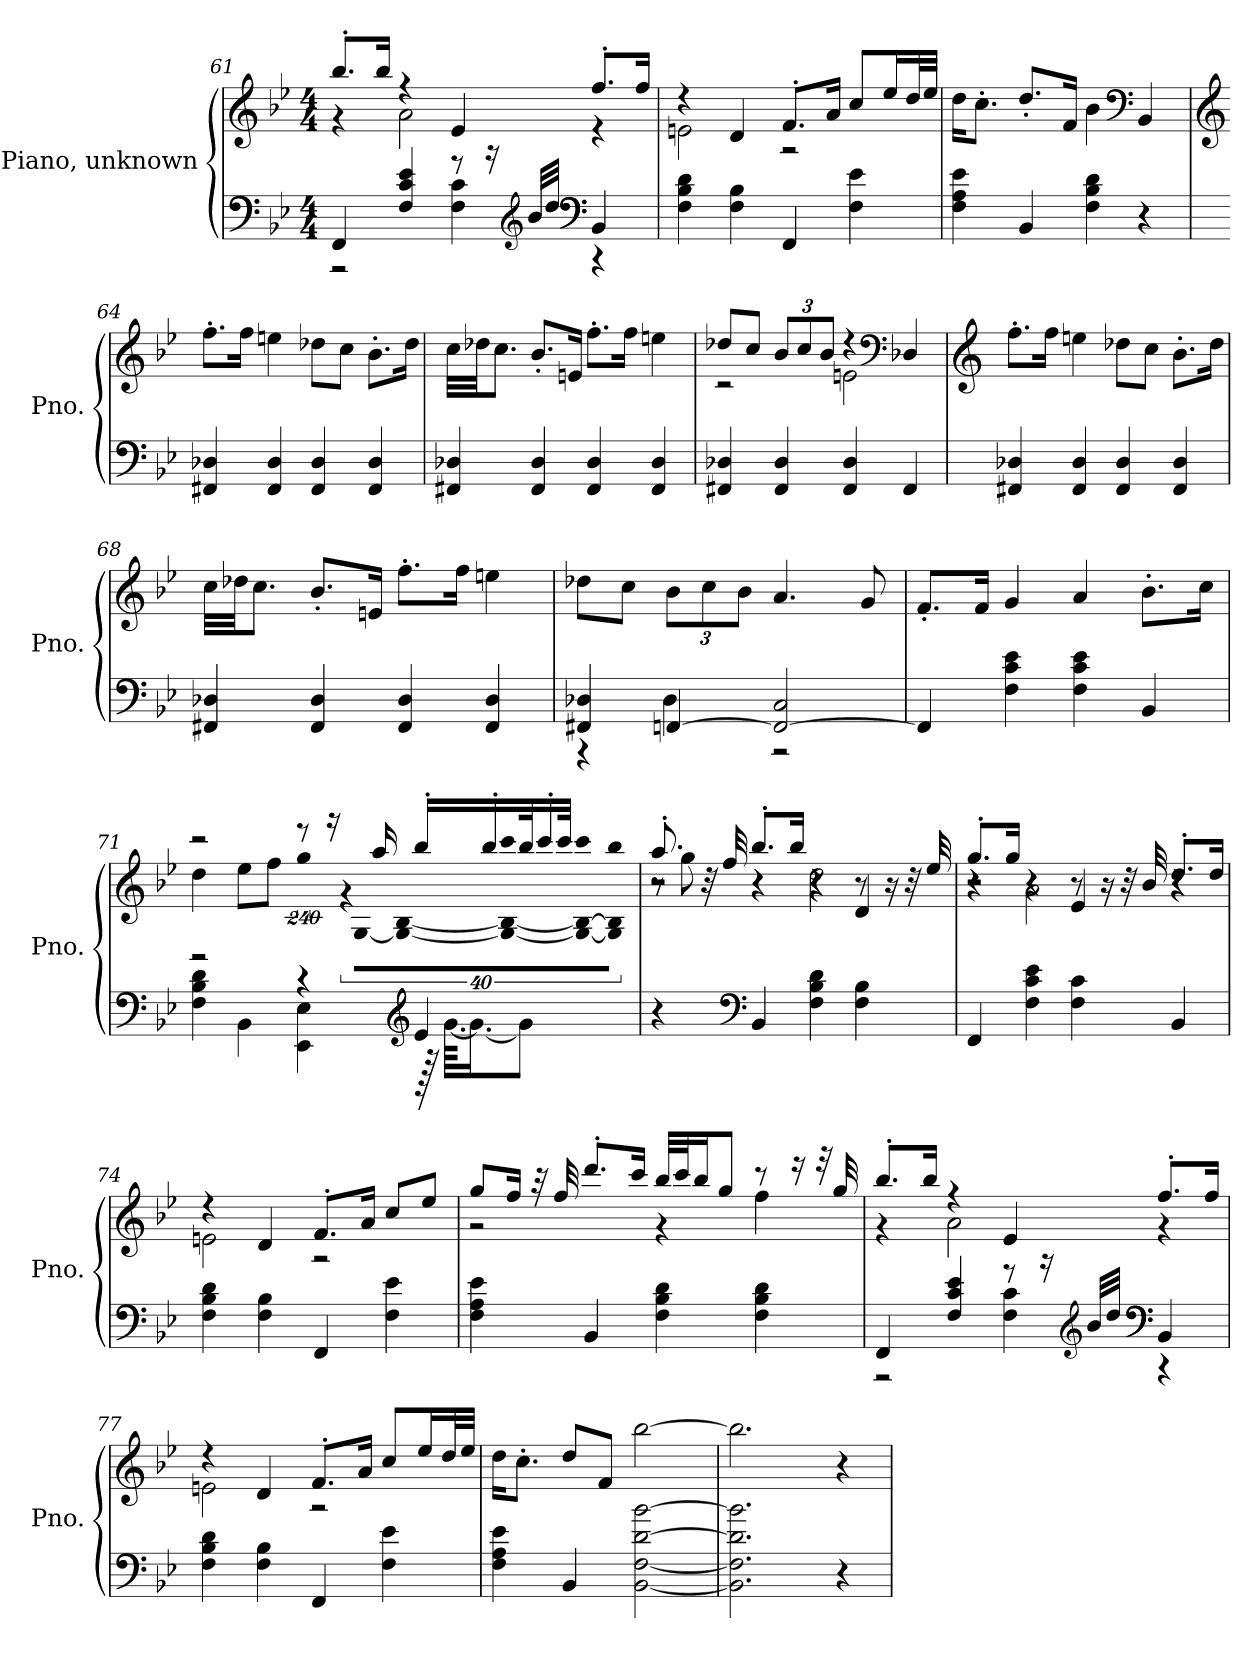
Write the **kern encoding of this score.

**kern	**kern
*part1	*part1
*staff2	*staff1
*I"Piano, unknown	*
*I'Pno.	*
!!LO:LB:g=z
*clefF4	*clefG2
*k[b-e-]	*k[b-e-]
*M4/4	*M4/4
=61	=61
*^	*^
4FF/	2r	8.bb-'/L	4r
.	.	16bb-/Jk	.
4F/ 4c/ 4e-/	.	4r	2a\
8r	4F\ 4c\	4e-/	.
16r	.	.	.
*clefG2	*	*	*
32b-/LLL	.	.	.
32dd/JJJ	.	.	.
*clefF4	*	*	*
4BB-/	4r	8.ff'/L	4r
.	.	16ff/Jk	.
*v	*v	*	*
=62	=62	=62
4F\ 4B-\ 4d\	4r	2en\
4F\ 4B-\	4d/	.
4FF/	8.f'/L	2r
.	16a/Jk	.
4F\ 4e-\	8cc/L	.
.	16ee-/L	.
.	32dd/L	.
.	32ee-/JJJ	.
*	*v	*v
=63	=63
4F\ 4A\ 4e-\	16dd\KL
.	8.cc'\J
4BB-/	8.dd'/L
.	16f/Jk
4F\ 4B-\ 4d\	4b-\
*	*clefF4
4r	4BB-/
=64	=64
*	*clefG2
4FF#X/ 4D-X/	8.ff'\L
.	16ff\Jk
4FF#/ 4D-/	4een\
4FF#/ 4D-/	8dd-X\L
.	8cc\J
4FF#/ 4D-/	8.b-'\L
.	16dd-\Jk
!!LO:LB:g=z
=65	=65
4FF#X/ 4D-X/	32cc\LLL
.	32dd-X\JJ
.	8.cc\J
4FF#/ 4D-/	8.b-'/L
.	16en/Jk
4FF#/ 4D-/	8.ff'\L
.	16ff\Jk
4FF#/ 4D-/	4een\
=66	=66
*	*^
4FF#X/ 4D-X/	8dd-X/L	2r
.	8cc/J	.
*	*Xbrackettup	*
4FF#/ 4D-/	12b-/L	.
.	12cc/	.
.	12b-/J	.
4FF#/ 4D-/	4r	2en\
*	*clefF4	*
4FF#/	4D-X/	.
*	*v	*v
=67	=67
*	*clefG2
4FF#X/ 4D-X/	8.ff'\L
.	16ff\Jk
4FF#/ 4D-/	4een\
4FF#/ 4D-/	8dd-X\L
.	8cc\J
4FF#/ 4D-/	8.b-'\L
.	16dd-\Jk
!!LO:LB:g=z
=68	=68
4FF#X/ 4D-X/	32cc\LLL
.	32dd-X\JJ
.	8.cc\J
4FF#/ 4D-/	8.b-'/L
.	16en/Jk
4FF#/ 4D-/	8.ff'\L
.	16ff\Jk
4FF#/ 4D-/	4een\
=69	=69
*^	*
4FF#X/ 4D-X/	4r	8dd-X\L
.	.	8cc\J
[4FFn/	4D-\	12b-\L
.	.	12cc\
.	.	12b-\J
2FF/_ 2C/	2r	4.a/
.	.	8g/
*v	*v	*
=70	=70
4FF/]	8.f'/L
.	16f/Jk
4F\ 4c\ 4e-\	4g/
4F\ 4c\ 4e-\	4a/
4BB-/	8.b-'\L
.	16cc\Jk
!!LO:LB:g=z
=71	=71
*^	*^
2r	4F\ 4B-\ 4d\	2r	4dd\
.	4BB-\	.	8ee-\L
.	.	.	8ff\J
*	*	*	*brackettup
!	!	!	!LO:N:vis=8
4r	4EE-\ 4E-\	8r	960%137gg\
.	.	16r	.
!	!	!	!LO:N:vis=32
.	.	.	640%23r
!	!	!	!LO:N:vis=32
.	.	.	[640%23G\KLL
.	.	16aa/	.
!	!	!	!LO:N:vis=16
.	.	.	1920%137G\_ [1920%137B-\
*clefG2	*	*	*
4e-/	128r	16bb-'/LL	.
.	[64.g\KKLL	.	.
.	16.g\J_	.	.
!	!	!	!LO:N:vis=16
.	.	.	1920%137G\_ 1920%137B-\_ 1920%137ccc\
.	.	16bb-'/	.
!	!	!	!LO:N:vis=16
.	.	.	1920%137G\_ 1920%137B-\_ 1920%137ccc\
.	8g\J]	32bb-/K	.
.	.	16ccc'/	.
!	!	!	!LO:N:vis=16
.	.	.	1920%137G\] 1920%137B-\] 1920%137bb-\JJ
.	.	32ccc/JJk	.
*v	*v	*	*
=72	=72	=72
*	*	*^
4r	8.aa'/	8r	2r
.	.	8gg\	.
.	32r	.	.
.	32ff/	.	.
*clefF4	*	*	*
4BB-/	8.bb-'/L	4r	.
.	16bb-/Jk	.	.
4F\ 4B-\ 4d\	4r	2dd\	4r
4F\ 4B-\	8r	.	4d/
.	16r	.	.
.	32r	.	.
.	32ee-/	.	.
!!LO:LB:g=z	!!	!!
=73	=73	=73	=73
4FF/	8.gg'/L	4r	2r
.	16gg/Jk	.	.
4F\ 4c\ 4e-\	4r	2a\	.
4F\ 4c\	8r	.	4e-/
.	16r	.	.
.	32r	.	.
.	32b-/	.	.
4BB-/	8.dd'/L	4r	4r
.	16dd/Jk	.	.
*	*	*v	*v
=74	=74	=74
4F\ 4B-\ 4d\	4r	2en\
4F\ 4B-\	4d/	.
4FF/	8.f'/L	2r
.	16a/Jk	.
4F\ 4e-\	8cc/L	.
.	8ee-/J	.
=75	=75	=75
4F\ 4A\ 4e-\	8gg/L	2r
.	16ff/Jk	.
.	32r	.
.	32ff/	.
4BB-/	8.ddd'/L	.
.	16ccc/Jk	.
4F\ 4B-\ 4d\	32bb-/LLL	4r
.	32ccc/J	.
.	16bb-/J	.
.	8gg/J	.
4F\ 4B-\ 4d\	8r	4ff\
.	16r	.
.	32r	.
.	32gg/	.
!!LO:PB:g=z	!!
=76	=76	=76
*^	*	*
4FF/	2r	8.bb-'/L	4r
.	.	16bb-/Jk	.
4F/ 4c/ 4e-/	.	4r	2a\
8r	4F\ 4c\	4e-/	.
16r	.	.	.
*clefG2	*	*	*
32b-/LLL	.	.	.
32dd/JJJ	.	.	.
*clefF4	*	*	*
4BB-/	4r	8.ff'/L	4r
.	.	16ff/Jk	.
*v	*v	*	*
=77	=77	=77
4F\ 4B-\ 4d\	4r	2en\
4F\ 4B-\	4d/	.
4FF/	8.f'/L	2r
.	16a/Jk	.
4F\ 4e-\	8cc/L	.
.	16ee-/L	.
.	32dd/L	.
.	32ee-/JJJ	.
*	*v	*v
=78	=78
4F\ 4A\ 4e-\	16dd\KL
.	8.cc'\J
4BB-/	8dd/L
.	8f/J
[2BB-\ [2F\ [2d\ [2b-\	[2bb-\
=79	=79
2.BB-\] 2.F\] 2.d\] 2.b-\]	2.bb-\]
4r	4r
=	=
*-	*-
